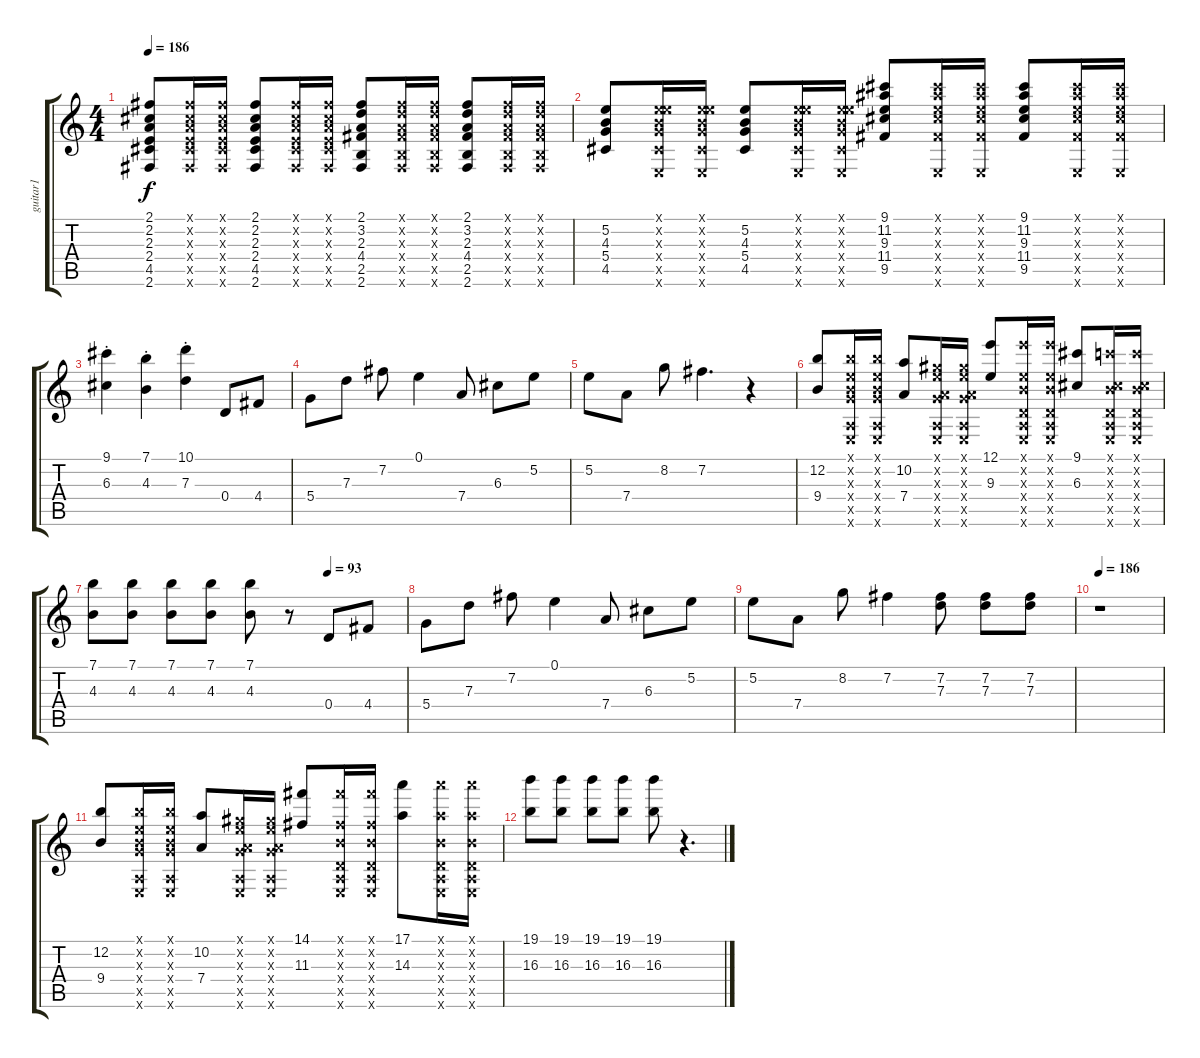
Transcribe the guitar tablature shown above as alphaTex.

\track ("guitar1" "guitar1") {instrument acousticguitarsteel}
\staff {score tabs}
\tuning (E4 B3 G3 D3 A2 E2) {hide}
\ts (4 4)
\tempo 186
\clef g2
\ks c
(2.1 2.2 2.3 2.4 4.5 2.6).8{dy f} (2.1{x} 2.2{x} 2.3{x} 2.4{x} 4.5{x} 2.6{x}).16 (2.1{x} 2.2{x} 2.3{x} 2.4{x} 4.5{x} 2.6{x}).16 (2.1 2.2 2.3 2.4 4.5 2.6).8 (2.1{x} 2.2{x} 2.3{x} 2.4{x} 4.5{x} 2.6{x}).16 (2.1{x} 2.2{x} 2.3{x} 2.4{x} 4.5{x} 2.6{x}).16 (2.1 3.2 2.3 4.4 2.5 2.6).8 (2.1{x} 3.2{x} 2.3{x} 4.4{x} 2.5{x} 2.6{x}).16 (2.1{x} 3.2{x} 2.3{x} 4.4{x} 2.5{x} 2.6{x}).16 (2.1 3.2 2.3 4.4 2.5 2.6).8 (2.1{x} 3.2{x} 2.3{x} 4.4{x} 2.5{x} 2.6{x}).16 (2.1{x} 3.2{x} 2.3{x} 4.4{x} 2.5{x} 2.6{x}).16 |
(5.2 4.3 5.4 4.5).8 (0.1{x} 5.2{x} 4.3{x} 5.4{x} 4.5{x} 0.6{x}).16 (0.1{x} 5.2{x} 4.3{x} 5.4{x} 4.5{x} 0.6{x}).16 (5.2 4.3 5.4 4.5).8 (0.1{x} 5.2{x} 4.3{x} 5.4{x} 4.5{x} 0.6{x}).16 (0.1{x} 5.2{x} 4.3{x} 5.4{x} 4.5{x} 0.6{x}).16 (9.1 11.2 9.3 11.4 9.5).8 (9.1{x} 11.2{x} 9.3{x} 11.4{x} 9.5{x} 0.6{x}).16 (9.1{x} 11.2{x} 9.3{x} 11.4{x} 9.5{x} 0.6{x}).16 (9.1 11.2 9.3 11.4 9.5).8 (9.1{x} 11.2{x} 9.3{x} 11.4{x} 9.5{x} 0.6{x}).16 (9.1{x} 11.2{x} 9.3{x} 11.4{x} 9.5{x} 0.6{x}).16 |
(9.1{st} 6.3).4 (7.1{st} 4.3).4 (10.1{st} 7.3).4 0.4.8 4.4.8 |
5.4.8 7.3.8 7.2.8 0.1.4 7.4.8 6.3.8 5.2.8 |
5.2.8 7.4.8 8.2.8 7.2.4{d} r.4 |
(12.2 9.4).8 (0.1{x} 12.2{x} 0.3{x} 9.4{x} 0.5{x} 0.6{x}).16 (0.1{x} 12.2{x} 0.3{x} 9.4{x} 0.5{x} 0.6{x}).16 (10.2 7.4).8 (0.1{x} 9.2{x} 0.3{x} 7.4{x} 0.5{x} 0.6{x}).16 (0.1{x} 9.2{x} 0.3{x} 7.4{x} 0.5{x} 0.6{x}).16 (12.1 9.3).8 (12.1{x} 0.2{x} 9.3{x} 0.4{x} 0.5{x} 0.6{x}).16 (12.1{x} 0.2{x} 9.3{x} 0.4{x} 0.5{x} 0.6{x}).16 (9.1 6.3).8 (8.1{x} 0.2{x} 6.3{x} 0.4{x} 0.5{x} 0.6{x}).16 (8.1{x} 0.2{x} 6.3{x} 0.4{x} 0.5{x} 0.6{x}).16 |
\tempo (93 0.75)
(7.1 4.3).8 (7.1 4.3).8 (7.1 4.3).8 (7.1 4.3).8 (7.1 4.3).8 r.8 0.4.8 4.4.8 |
5.4.8 7.3.8 7.2.8 0.1.4 7.4.8 6.3.8 5.2.8 |
5.2.8 7.4.8 8.2.8 7.2.4 (7.2 7.3).8 (7.2 7.3).8 (7.2 7.3).8 |
\tempo 186
r.1 |
(12.2 9.4).8 (0.1{x} 12.2{x} 0.3{x} 9.4{x} 0.5{x} 0.6{x}).16 (0.1{x} 12.2{x} 0.3{x} 9.4{x} 0.5{x} 0.6{x}).16 (10.2 7.4).8 (0.1{x} 9.2{x} 0.3{x} 7.4{x} 0.5{x} 0.6{x}).16 (0.1{x} 9.2{x} 0.3{x} 7.4{x} 0.5{x} 0.6{x}).16 (14.1 11.3).8 (14.1{x} 0.2{x} 11.3{x} 0.4{x} 0.5{x} 0.6{x}).16 (14.1{x} 0.2{x} 11.3{x} 0.4{x} 0.5{x} 0.6{x}).16 (17.1 14.3).8 (17.1{x} 0.2{x} 14.3{x} 0.4{x} 0.5{x} 0.6{x}).16 (17.1{x} 0.2{x} 14.3{x} 0.4{x} 0.5{x} 0.6{x}).16 |
(19.1 16.3).8 (19.1 16.3).8 (19.1 16.3).8 (19.1 16.3).8 (19.1 16.3).8 r.4{d}
